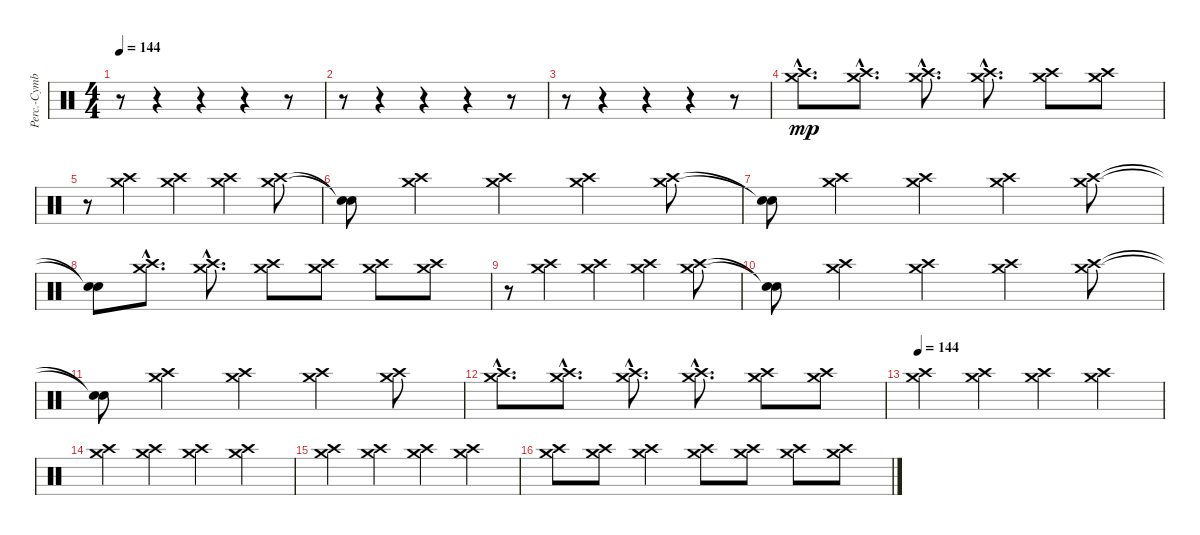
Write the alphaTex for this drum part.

\track ("Perc.-Cymbals" "Perc.-Cymb") {instrument percussion}
\staff {score}
\articulation defaults
\ts (4 4)
\tempo 144
\clef neutral
\ks c
r.8{dy mp} r.4 r.4 r.4 r.8 |
r.8 r.4 r.4 r.4 r.8 |
r.8 r.4 r.4 r.4 r.8 |
("Crash high (hit)"{hac} "Crash medium (hit)"{hac}).8{d} ("Crash high (hit)"{hac} "Crash medium (hit)"{hac}).8{d} ("Crash high (hit)"{hac} "Crash medium (hit)"{hac}).8{d} ("Crash high (hit)"{hac} "Crash medium (hit)"{hac}).8{d} ("Crash high (hit)" "Crash medium (hit)").8 ("Crash high (hit)" "Crash medium (hit)").8 |
r.8 ("Crash high (hit)" "Crash medium (hit)").4 ("Crash high (hit)" "Crash medium (hit)").4 ("Crash high (hit)" "Crash medium (hit)").4 ("Crash high (hit)" "Crash medium (hit)").8 |
("Snare (hit)"{t} "Snare (hit)"{t}).8 ("Crash high (hit)" "Crash medium (hit)").4 ("Crash high (hit)" "Crash medium (hit)").4 ("Crash high (hit)" "Crash medium (hit)").4 ("Crash high (hit)" "Crash medium (hit)").8 |
("Snare (hit)"{t} "Snare (hit)"{t}).8 ("Crash high (hit)" "Crash medium (hit)").4 ("Crash high (hit)" "Crash medium (hit)").4 ("Crash high (hit)" "Crash medium (hit)").4 ("Crash high (hit)" "Crash medium (hit)").8 |
("Snare (hit)"{t} "Snare (hit)"{t}).8 ("Crash high (hit)"{hac} "Crash medium (hit)"{hac}).8{d} ("Crash high (hit)"{hac} "Crash medium (hit)"{hac}).8{d} ("Crash high (hit)" "Crash medium (hit)").8 ("Crash high (hit)" "Crash medium (hit)").8 ("Crash high (hit)" "Crash medium (hit)").8 ("Crash high (hit)" "Crash medium (hit)").8 |
r.8 ("Crash high (hit)" "Crash medium (hit)").4 ("Crash high (hit)" "Crash medium (hit)").4 ("Crash high (hit)" "Crash medium (hit)").4 ("Crash high (hit)" "Crash medium (hit)").8 |
("Snare (hit)"{t} "Snare (hit)"{t}).8 ("Crash high (hit)" "Crash medium (hit)").4 ("Crash high (hit)" "Crash medium (hit)").4 ("Crash high (hit)" "Crash medium (hit)").4 ("Crash high (hit)" "Crash medium (hit)").8 |
("Snare (hit)"{t} "Snare (hit)"{t}).8 ("Crash high (hit)" "Crash medium (hit)").4 ("Crash high (hit)" "Crash medium (hit)").4 ("Crash high (hit)" "Crash medium (hit)").4 ("Crash high (hit)" "Crash medium (hit)").8 |
("Crash high (hit)"{hac} "Crash medium (hit)"{hac}).8{d} ("Crash high (hit)"{hac} "Crash medium (hit)"{hac}).8{d} ("Crash high (hit)"{hac} "Crash medium (hit)"{hac}).8{d} ("Crash high (hit)"{hac} "Crash medium (hit)"{hac}).8{d} ("Crash high (hit)" "Crash medium (hit)").8 ("Crash high (hit)" "Crash medium (hit)").8 |
\tempo 144
("Crash high (hit)" "Crash medium (hit)").4 ("Crash high (hit)" "Crash medium (hit)").4 ("Crash high (hit)" "Crash medium (hit)").4 ("Crash high (hit)" "Crash medium (hit)").4 |
("Crash high (hit)" "Crash medium (hit)").4 ("Crash high (hit)" "Crash medium (hit)").4 ("Crash high (hit)" "Crash medium (hit)").4 ("Crash high (hit)" "Crash medium (hit)").4 |
("Crash high (hit)" "Crash medium (hit)").4 ("Crash high (hit)" "Crash medium (hit)").4 ("Crash high (hit)" "Crash medium (hit)").4 ("Crash high (hit)" "Crash medium (hit)").4 |
("Crash high (hit)" "Crash medium (hit)").8 ("Crash high (hit)" "Crash medium (hit)").8 ("Crash high (hit)" "Crash medium (hit)").4 ("Crash high (hit)" "Crash medium (hit)").8 ("Crash high (hit)" "Crash medium (hit)").8 ("Crash high (hit)" "Crash medium (hit)").8 ("Crash high (hit)" "Crash medium (hit)").8
